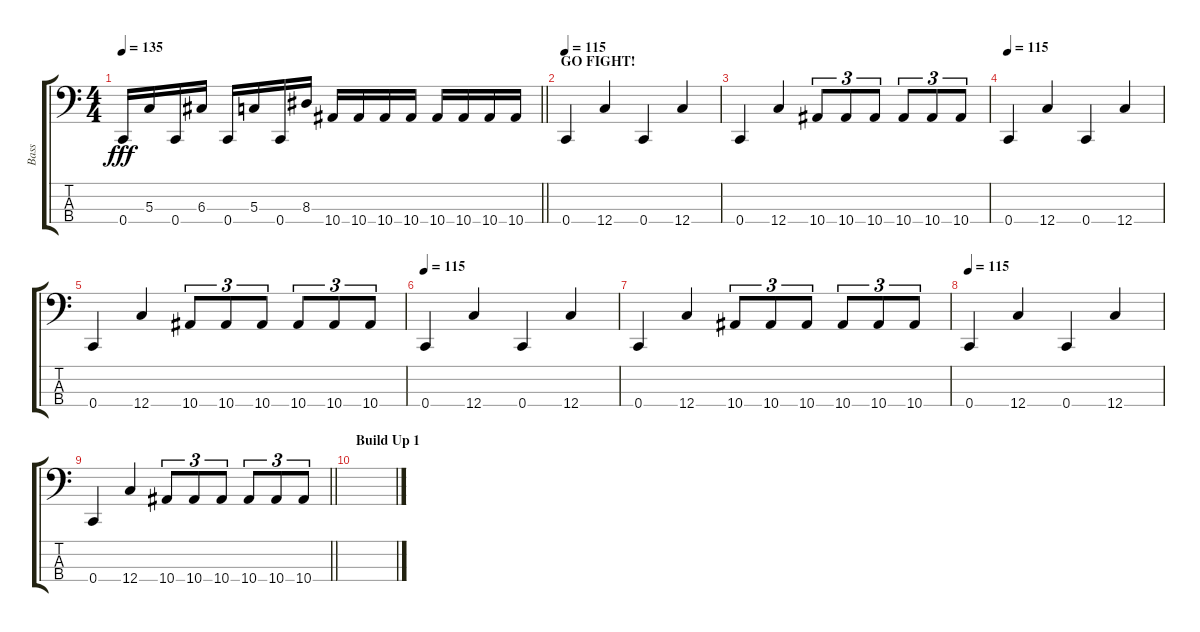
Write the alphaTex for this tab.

\track ("Bass" "Bass") {instrument electricbassfinger}
\staff {score tabs}
\tuning (F2 C2 G1 C1) {hide}
\ts (4 4)
\tempo 135
\clef f4
\barLineRight lightlight
\ks c
0.4.16{dy fff} 5.3.16 0.4.16 6.3.16 0.4.16 5.3.16 0.4.16 8.3.16 10.4.16 10.4.16 10.4.16 10.4.16 10.4.16 10.4.16 10.4.16 10.4.16 |
\section ("" "GO FIGHT!")
\tempo 115
0.4.4 12.4.4 0.4.4 12.4.4 |
0.4.4 12.4.4 10.4.8{tu (3 2)} 10.4.8{tu (3 2)} 10.4.8{tu (3 2)} 10.4.8{tu (3 2)} 10.4.8{tu (3 2)} 10.4.8{tu (3 2)} |
\tempo 115
0.4.4 12.4.4 0.4.4 12.4.4 |
0.4.4 12.4.4 10.4.8{tu (3 2)} 10.4.8{tu (3 2)} 10.4.8{tu (3 2)} 10.4.8{tu (3 2)} 10.4.8{tu (3 2)} 10.4.8{tu (3 2)} |
\tempo 115
0.4.4 12.4.4 0.4.4 12.4.4 |
0.4.4 12.4.4 10.4.8{tu (3 2)} 10.4.8{tu (3 2)} 10.4.8{tu (3 2)} 10.4.8{tu (3 2)} 10.4.8{tu (3 2)} 10.4.8{tu (3 2)} |
\tempo 115
0.4.4 12.4.4 0.4.4 12.4.4 |
\barLineRight lightlight
0.4.4 12.4.4 10.4.8{tu (3 2)} 10.4.8{tu (3 2)} 10.4.8{tu (3 2)} 10.4.8{tu (3 2)} 10.4.8{tu (3 2)} 10.4.8{tu (3 2)} |
\section ("" "Build Up 1")
